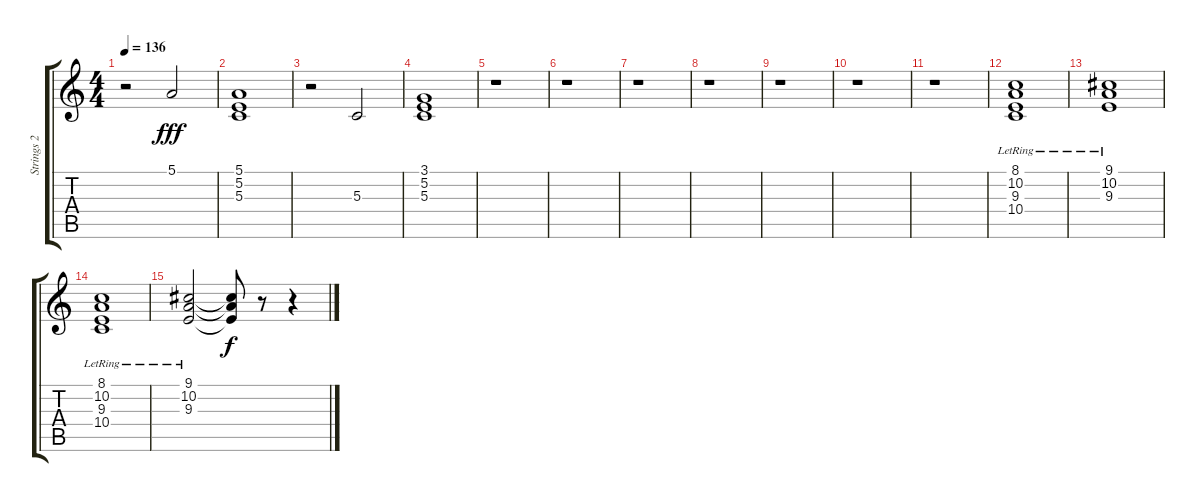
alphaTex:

\track ("Strings 2" "Strings 2") {instrument synthstrings1}
\staff {score tabs}
\tuning (E4 B3 G3 D3 A2 E2) {hide}
\ts (4 4)
\tempo 136
\clef g2
\ks c
r.2{dy fff} 5.1.2 |
(5.1 5.2 5.3).1 |
r.2 5.3.2 |
(3.1 5.2 5.3).1 |
r.1 |
r.1 |
r.1 |
r.1 |
r.1 |
r.1 |
r.1 |
(8.1{lr} 10.2{lr} 9.3{lr} 10.4{lr}).1{volume 7 instrument stringensemble1} |
(9.1{lr} 10.2{lr} 9.3{lr}).1 |
(8.1{lr} 10.2{lr} 9.3{lr} 10.4{lr}).1 |
(9.1{lr} 10.2{lr} 9.3{lr}).2 (9.1{t} 10.2{t} 9.3{t}).8{dy f} r.8 r.4
